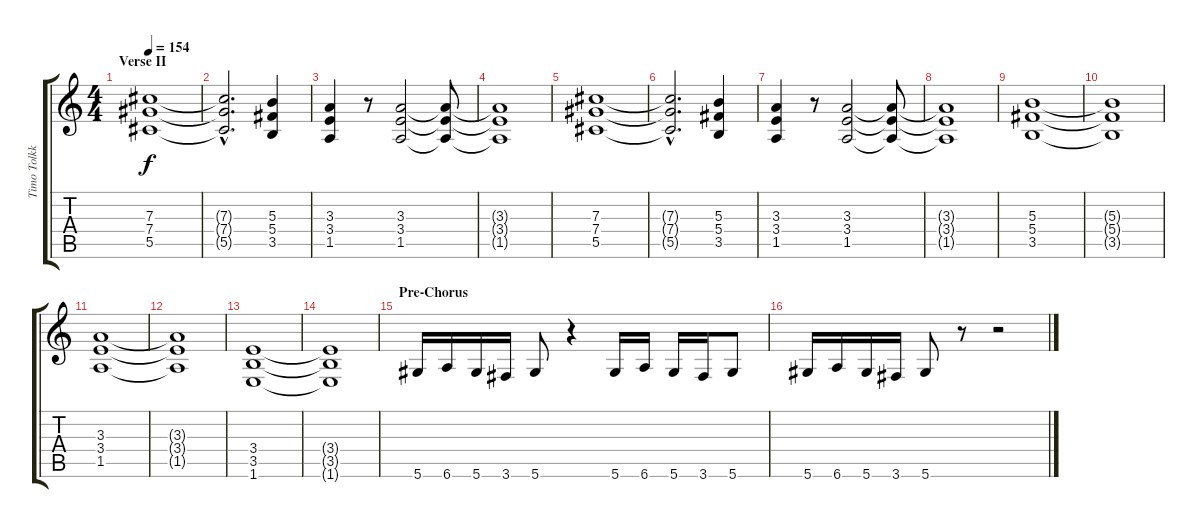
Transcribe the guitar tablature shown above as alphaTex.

\track ("Timo Tolkki - Guitar" "Timo Tolkk") {instrument distortionguitar}
\staff {score tabs}
\tuning (Eb4 Bb3 Gb3 Db3 Ab2 Eb2) {hide}
\ts (4 4)
\section ("" "Verse II")
\tempo 154
\clef g2
\ks c
(7.3 7.4 5.5).1{dy f} |
(7.3{hac t} 7.4{hac t} 5.5{hac t}).2{d} (5.3 5.4 3.5).4 |
(3.3 3.4 1.5).4 r.8 (3.3 3.4 1.5).2 (3.3{t} 3.4{t} 1.5{t}).8 |
(3.3{t} 3.4{t} 1.5{t}).1 |
(7.3 7.4 5.5).1 |
(7.3{hac t} 7.4{hac t} 5.5{hac t}).2{d} (5.3 5.4 3.5).4 |
(3.3 3.4 1.5).4 r.8 (3.3 3.4 1.5).2 (3.3{t} 3.4{t} 1.5{t}).8 |
(3.3{t} 3.4{t} 1.5{t}).1 |
(5.3 5.4 3.5).1 |
(5.3{t} 5.4{t} 3.5{t}).1 |
(3.3 3.4 1.5).1 |
(3.3{t} 3.4{t} 1.5{t}).1 |
(3.4 3.5 1.6).1 |
(3.4{t} 3.5{t} 1.6{t}).1 |
\section ("" "Pre-Chorus")
5.6.16 6.6.16 5.6.16 3.6.16 5.6.8 r.4 5.6.16 6.6.16 5.6.16 3.6.16 5.6.8 |
5.6.16 6.6.16 5.6.16 3.6.16 5.6.8 r.8 r.2
